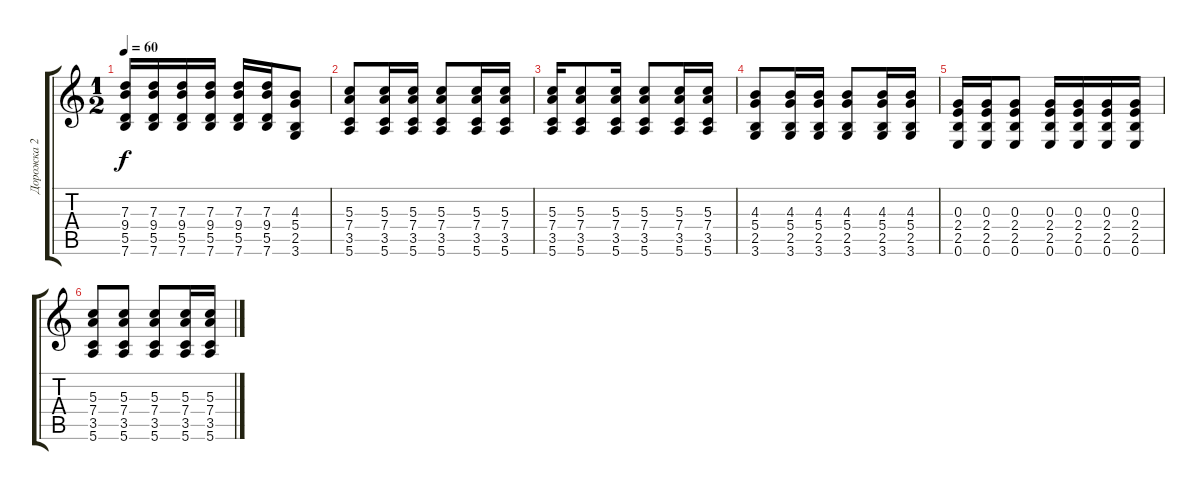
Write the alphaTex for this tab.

\track ("Дорожка 2" "Дорожка 2") {instrument acousticguitarsteel}
\staff {score tabs}
\tuning (E4 B3 G3 D3 A2 E2) {hide}
\ts (1 2)
\tempo 60
\clef g2
\ks c
(7.3 9.4 5.5 7.6).16{dy f} (7.3 9.4 5.5 7.6).16 (7.3 9.4 5.5 7.6).16 (7.3 9.4 5.5 7.6).16 (7.3 9.4 5.5 7.6).16 (7.3 9.4 5.5 7.6).16 (4.3 5.4 2.5 3.6).8 |
(5.3 7.4 3.5 5.6).8 (5.3 7.4 3.5 5.6).16 (5.3 7.4 3.5 5.6).16 (5.3 7.4 3.5 5.6).8 (5.3 7.4 3.5 5.6).16 (5.3 7.4 3.5 5.6).16 |
(5.3 7.4 3.5 5.6).16 (5.3 7.4 3.5 5.6).8 (5.3 7.4 3.5 5.6).16 (5.3 7.4 3.5 5.6).8 (5.3 7.4 3.5 5.6).16 (5.3 7.4 3.5 5.6).16 |
(4.3 5.4 2.5 3.6).8 (4.3 5.4 2.5 3.6).16 (4.3 5.4 2.5 3.6).16 (4.3 5.4 2.5 3.6).8 (4.3 5.4 2.5 3.6).16 (4.3 5.4 2.5 3.6).16 |
(0.3 2.4 2.5 0.6).16 (0.3 2.4 2.5 0.6).16 (0.3 2.4 2.5 0.6).8 (0.3 2.4 2.5 0.6).16 (0.3 2.4 2.5 0.6).16 (0.3 2.4 2.5 0.6).16 (0.3 2.4 2.5 0.6).16 |
(5.3 7.4 3.5 5.6).8 (5.3 7.4 3.5 5.6).8 (5.3 7.4 3.5 5.6).8 (5.3 7.4 3.5 5.6).16 (5.3 7.4 3.5 5.6).16
